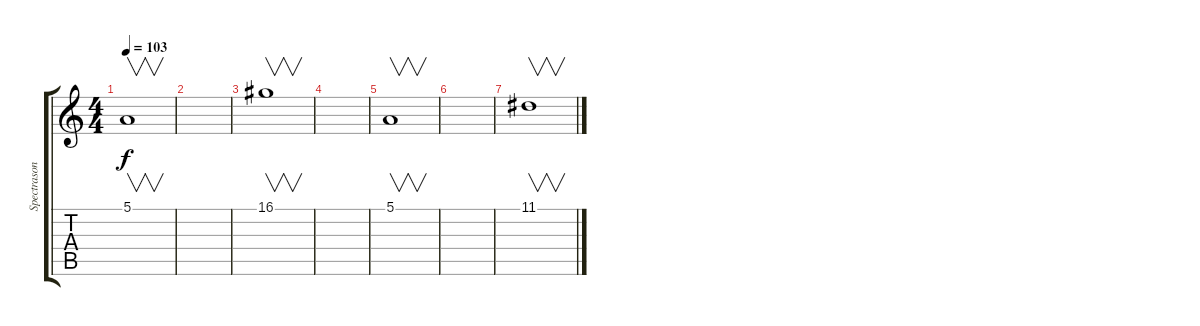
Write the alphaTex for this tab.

\track ("Spectrasonics Omnisphere" "Spectrason") {instrument vibraphone}
\staff {score tabs}
\tuning (E4 B3 G3 D3 A2 E2) {hide}
\ts (4 4)
\tempo 103
\clef g2
\ks c
5.1.1{v dy f} |
|
16.1.1{v} |
|
5.1.1{v} |
|
11.1.1{v}
